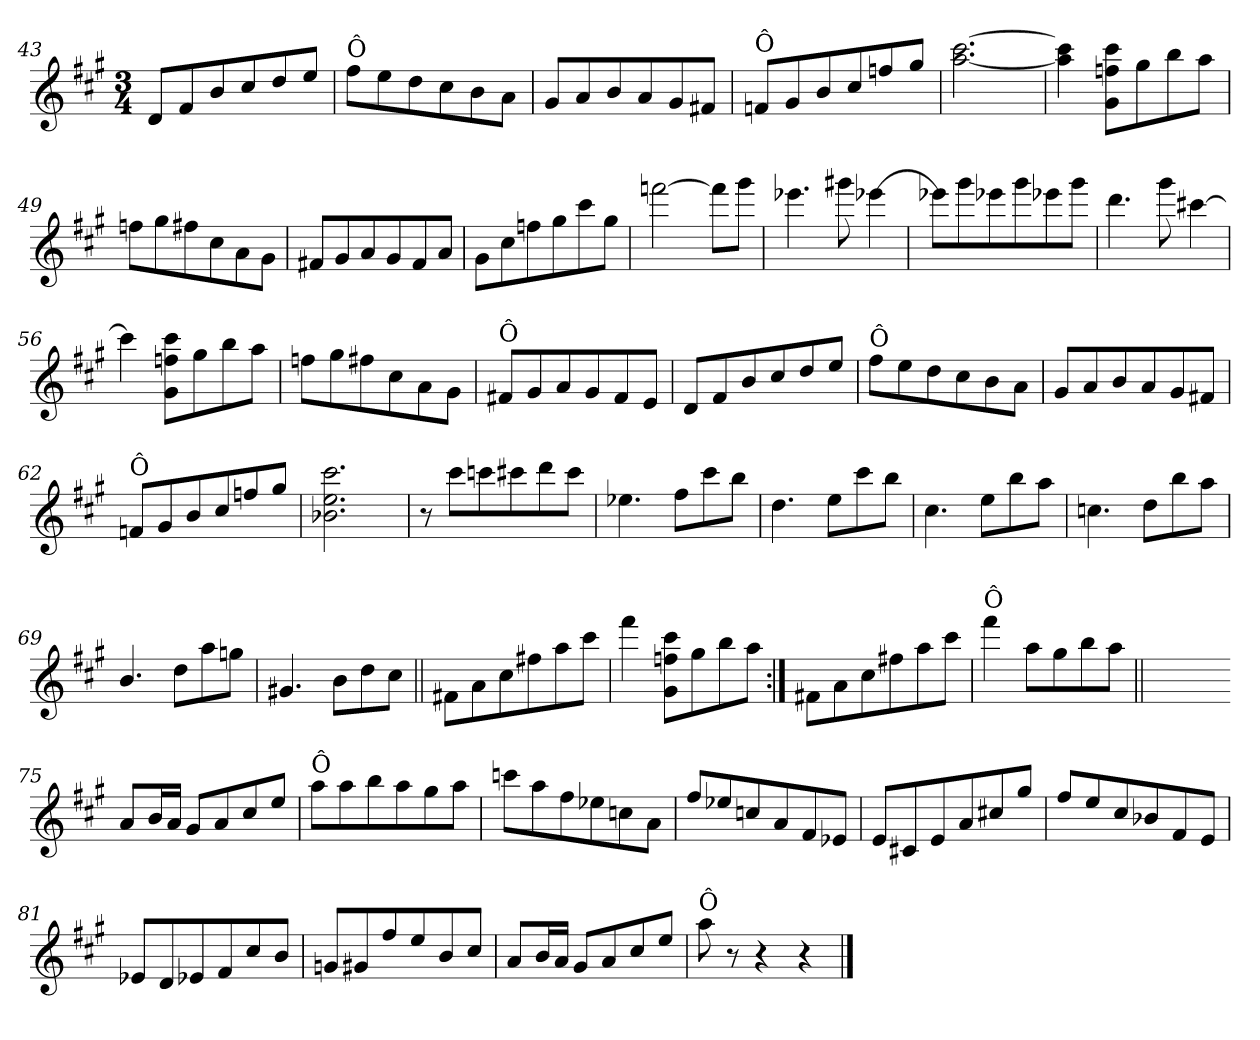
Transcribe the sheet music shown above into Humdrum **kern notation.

**kern
*part1
*staff1
*clefG2
*k[f#c#g#]
*A:
*M3/4
=43
8d/L
8f#/
8b/
8cc#/
8dd/
8ee/J
!!LO:PB:g=z
=44
!LO:TX:a:t=Ô
8ff#\L
8ee\
8dd\
8cc#\
8b\
8a\J
=45
8g#/L
8a/
8b/
8a/
8g#/
8f#X/J
=46
!LO:TX:a:t=Ô
8fn/L
8g#/
8b/
8cc#/
8ffn/
8gg#/J
=47
[2.aa\ [2.ccc#\
=48
4aa\] 4ccc#\]
8g#\ 8ffn\ 8ccc#\L
8gg#\
8bb\
8aa\J
!!LO:LB:g=z
=49
8ffn\L
8gg#\
8ff#X\
8cc#\
8a\
8g#\J
=50
8f#X/L
8g#/
8a/
8g#/
8f#/
8a/J
=51
8g#\L
8cc#\
8ffn\
8gg#\
8ccc#\
8gg#\J
=52
[2fffn\
8fff\L]
8ggg#\J
=53
4.eee-X\
8ggg#X\
[4eee-X\
!!LO:LB:g=z
=54
8eee-X\L]
8ggg#\
8eee-X\
8ggg#\
8eee-X\
8ggg#\J
=55
4.ddd\
8ggg#\
[4ccc#X\
=56
4ccc#\]
8g#\ 8ffn\ 8ccc#\L
8gg#\
8bb\
8aa\J
=57
8ffn\L
8gg#\
8ff#X\
8cc#\
8a\
8g#\J
=58
!LO:TX:a:t=Ô
8f#X/L
8g#/
8a/
8g#/
8f#/
8e/J
!!LO:LB:g=z
=59
8d/L
8f#/
8b/
8cc#/
8dd/
8ee/J
=60
!LO:TX:a:t=Ô
8ff#\L
8ee\
8dd\
8cc#\
8b\
8a\J
=61
8g#/L
8a/
8b/
8a/
8g#/
8f#X/J
=62
!LO:TX:a:t=Ô
8fn/L
8g#/
8b/
8cc#/
8ffn/
8gg#/J
=63
2.b-X\ 2.ee\ 2.ccc#\
!!LO:LB:g=z
=64
8r
8ccc#\L
8cccn\
8ccc#X\
8ddd\
8ccc#\J
=65
4.ee-X\
8ff#\L
8ccc#\
8bb\J
=66
4.dd\
8ee\L
8ccc#\
8bb\J
=67
4.cc#\
8ee\L
8bb\
8aa\J
=68
4.ccn\
8dd\L
8bb\
8aa\J
=69
4.b/
8dd\L
8aa\
8ggn\J
!!LO:LB:g=z
=70
4.g#X/
8b\L
8dd\
8cc#\J
=71||
8f#X\L
8a\
8cc#\
8ff#X\
8aa\
8ccc#\J
=72
4fff#\
8g#\ 8ffn\ 8ccc#\L
8gg#\
8bb\
8aa\J
=73:|!
8f#X\L
8a\
8cc#\
8ff#X\
8aa\
8ccc#\J
=74
!LO:TX:a:t=Ô
4fff#\
8aa\L
8gg#\
8bb\
8aa\J
=74X741||
2.ryy
!!LO:LB:g=z
=75-
8a/L
16b/L
16a/JJ
8g#/L
8a/
8cc#/
8ee/J
=76
!LO:TX:a:t=Ô
8aa\L
8aa\
8bb\
8aa\
8gg#\
8aa\J
=77
8cccn\L
8aa\
8ff#\
8ee-X\
8ccn\
8a\J
=78
8ff#/L
8ee-X/
8ccn/
8a/
8f#/
8e-X/J
=79
8e/L
8c#X/
8e/
8a/
8cc#X/
8gg#/J
!!LO:LB:g=z
=80
8ff#/L
8ee/
8cc#/
8b-X/
8f#/
8e/J
=81
8e-X/L
8d/
8e-X/
8f#/
8cc#/
8b/J
=82
8gn/L
8g#X/
8ff#/
8ee/
8b/
8cc#/J
=83
8a/L
16b/L
16a/JJ
8g#/L
8a/
8cc#/
8ee/J
=84
!LO:TX:a:t=Ô
8aa\
8r
4r
4r
==
*-
